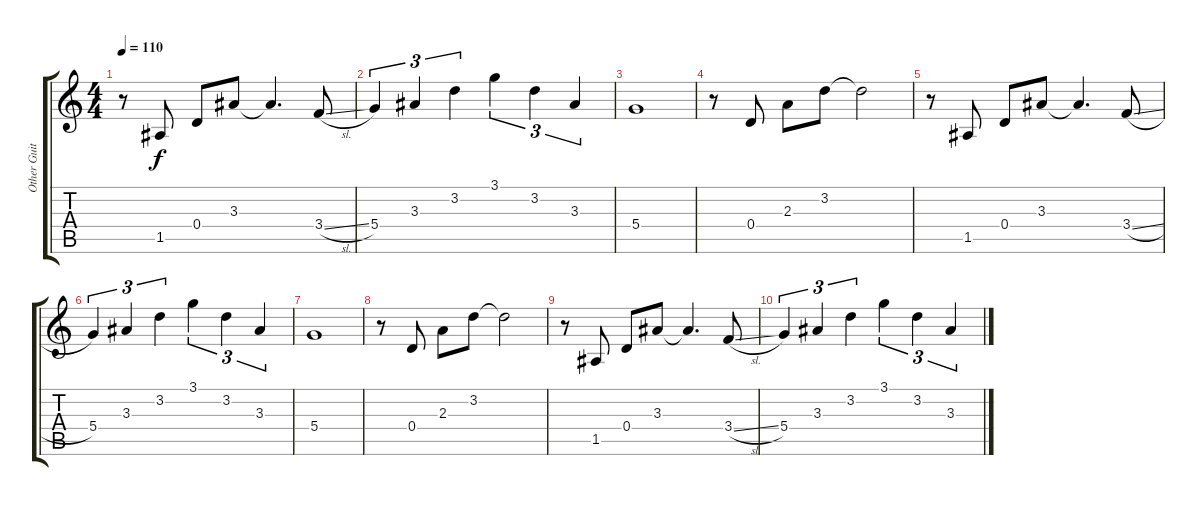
\track ("Other Guitars" "Other Guit") {instrument electricguitarclean}
\staff {score tabs}
\tuning (E4 B3 G3 D3 A2 E2) {hide}
\ts (4 4)
\tempo 110
\clef g2
\ks c
r.8{dy f} 1.5.8 0.4.8 3.3.8 3.3{t}.4{d} 3.4{sl}.8 |
5.4.4{tu (3 2)} 3.3.4{tu (3 2)} 3.2.4{tu (3 2)} 3.1.4{tu (3 2)} 3.2.4{tu (3 2)} 3.3.4{tu (3 2)} |
5.4.1 |
r.8 0.4.8 2.3.8 3.2.8 3.2{t}.2 |
r.8 1.5.8 0.4.8 3.3.8 3.3{t}.4{d} 3.4{sl}.8 |
5.4.4{tu (3 2)} 3.3.4{tu (3 2)} 3.2.4{tu (3 2)} 3.1.4{tu (3 2)} 3.2.4{tu (3 2)} 3.3.4{tu (3 2)} |
5.4.1 |
r.8 0.4.8 2.3.8 3.2.8 3.2{t}.2 |
r.8 1.5.8 0.4.8 3.3.8 3.3{t}.4{d} 3.4{sl}.8 |
5.4.4{tu (3 2)} 3.3.4{tu (3 2)} 3.2.4{tu (3 2)} 3.1.4{tu (3 2)} 3.2.4{tu (3 2)} 3.3.4{tu (3 2)}
